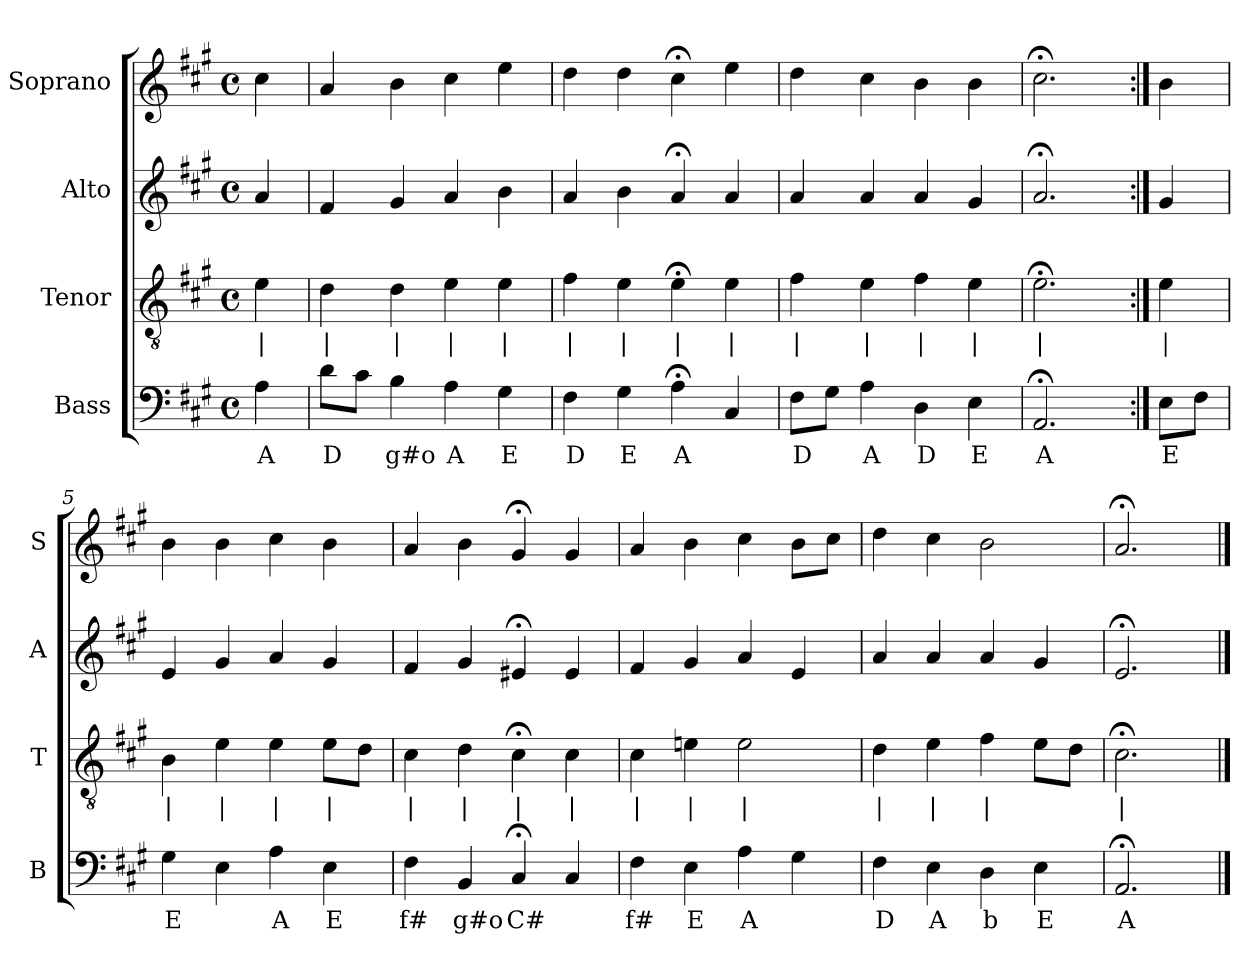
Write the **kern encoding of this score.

**kern	**text	**kern	**text	**kern	**kern
*part4	*part4	*part3	*part3	*part2	*part1
*staff4	*staff4	*staff3	*staff3	*staff2	*staff1
*I"Bass	*	*I"Tenor	*	*I"Alto	*I"Soprano
*I'B	*	*I'T	*	*I'A	*I'S
*clefF4	*	*clefGv2	*	*clefG2	*clefG2
*k[f#c#g#]	*	*k[f#c#g#]	*	*k[f#c#g#]	*k[f#c#g#]
*A:	*	*A:	*	*A:	*A:
*M4/4	*	*M4/4	*	*M4/4	*M4/4
*met(c)	*	*met(c)	*	*met(c)	*met(c)
*MM100	*	*MM100	*	*MM100	*MM100
=	=	=	=	=	=
4A	A	4e	|	4a	4cc#
=1	=1	=1	=1	=1	=1
8dL	D	4d	|	4f#	4a
8c#J	.	.	.	.	.
4B	g#o	4d	|	4g#	4b
4A	A	4e	|	4a	4cc#
4G#	E	4e	|	4b	4ee
=2	=2	=2	=2	=2	=2
4F#	D	4f#	|	4a	4dd
4G#	E	4e	|	4b	4dd
4A;<	A	4e;<	|	4a;<	4cc#;<
4C#	.	4e	|	4a	4ee
=3	=3	=3	=3	=3	=3
8F#L	D	4f#	|	4a	4dd
8G#J	.	.	.	.	.
4A	A	4e	|	4a	4cc#
4D	D	4f#	|	4a	4b
4E	E	4e	|	4g#	4b
=4	=4	=4	=4	=4	=4
2.AA;<	A	2.e;<	|	2.a;<	2.cc#;<
=:|!	=:|!	=:|!	=:|!	=:|!	=:|!
8EL	E	4e	|	4g#	4b
8F#J	.	.	.	.	.
=5	=5	=5	=5	=5	=5
4G#	E	4B	|	4e	4b
4E	.	4e	|	4g#	4b
4A	A	4e	|	4a	4cc#
4E	E	8eL	|	4g#	4b
.	.	8dJ	.	.	.
=6	=6	=6	=6	=6	=6
4F#	f#	4c#	|	4f#	4a
4BB	g#o	4d	|	4g#	4b
4C#;<	C#	4c#;<	|	4e#X;<	4g#;<
4C#	.	4c#	|	4e#	4g#
=7	=7	=7	=7	=7	=7
4F#	f#	4c#	|	4f#	4a
4E	E	4en	|	4g#	4b
4A	A	2e	|	4a	4cc#
4G#	.	.	.	4e	8bL
.	.	.	.	.	8cc#J
=8	=8	=8	=8	=8	=8
4F#	D	4d	|	4a	4dd
4E	A	4e	|	4a	4cc#
4D	b	4f#	|	4a	2b
4E	E	8eL	.	4g#	.
.	.	8dJ	.	.	.
=9	=9	=9	=9	=9	=9
2.AA;<	A	2.c#;<	|	2.e;<	2.a;<
==	==	==	==	==	==
*-	*-	*-	*-	*-	*-
